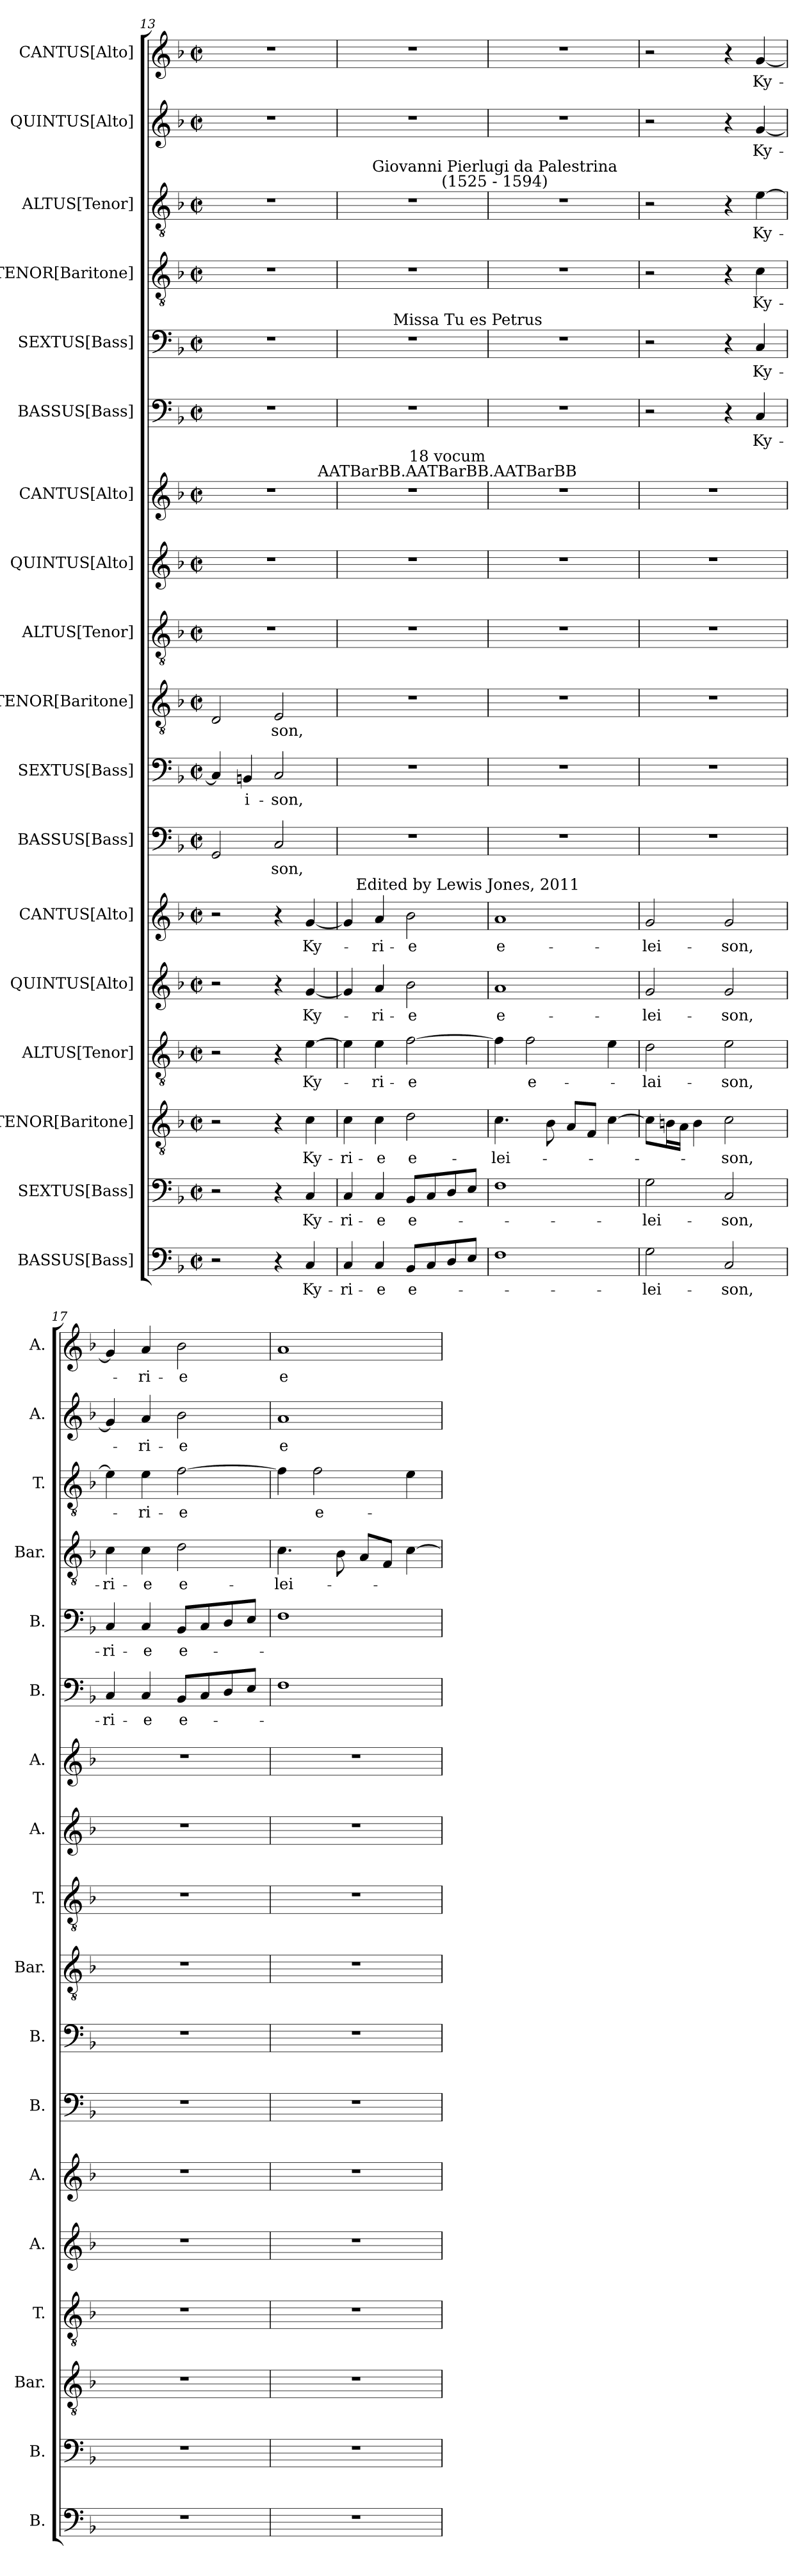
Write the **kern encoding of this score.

**kern	**text	**kern	**text	**kern	**text	**kern	**text	**kern	**text	**kern	**text	**kern	**text	**kern	**text	**kern	**text	**kern	**kern	**kern	**kern	**text	**kern	**text	**kern	**text	**kern	**text	**kern	**text	**kern	**text
*part18	*part18	*part17	*part17	*part16	*part16	*part15	*part15	*part14	*part14	*part13	*part13	*part12	*part12	*part11	*part11	*part10	*part10	*part9	*part8	*part7	*part6	*part6	*part5	*part5	*part4	*part4	*part3	*part3	*part2	*part2	*part1	*part1
*staff18	*staff18	*staff17	*staff17	*staff16	*staff16	*staff15	*staff15	*staff14	*staff14	*staff13	*staff13	*staff12	*staff12	*staff11	*staff11	*staff10	*staff10	*staff9	*staff8	*staff7	*staff6	*staff6	*staff5	*staff5	*staff4	*staff4	*staff3	*staff3	*staff2	*staff2	*staff1	*staff1
*I"BASSUS[Bass]	*	*I"SEXTUS[Bass]	*	*I"TENOR[Baritone]	*	*I"ALTUS[Tenor]	*	*I"QUINTUS[Alto]	*	*I"CANTUS[Alto]	*	*I"BASSUS[Bass]	*	*I"SEXTUS[Bass]	*	*I"TENOR[Baritone]	*	*I"ALTUS[Tenor]	*I"QUINTUS[Alto]	*I"CANTUS[Alto]	*I"BASSUS[Bass]	*	*I"SEXTUS[Bass]	*	*I"TENOR[Baritone]	*	*I"ALTUS[Tenor]	*	*I"QUINTUS[Alto]	*	*I"CANTUS[Alto]	*
*I'B.	*	*I'B.	*	*I'Bar.	*	*I'T.	*	*I'A.	*	*I'A.	*	*I'B.	*	*I'B.	*	*I'Bar.	*	*I'T.	*I'A.	*I'A.	*I'B.	*	*I'B.	*	*I'Bar.	*	*I'T.	*	*I'A.	*	*I'A.	*
*clefF4	*	*clefF4	*	*clefGv2	*	*clefGv2	*	*clefG2	*	*clefG2	*	*clefF4	*	*clefF4	*	*clefGv2	*	*clefGv2	*clefG2	*clefG2	*clefF4	*	*clefF4	*	*clefGv2	*	*clefGv2	*	*clefG2	*	*clefG2	*
*	*	*	*	*ITrd7c12	*	*ITrd7c12	*	*	*	*	*	*	*	*	*	*ITrd7c12	*	*ITrd7c12	*	*	*	*	*	*	*ITrd7c12	*	*ITrd7c12	*	*	*	*	*
*k[b-]	*	*k[b-]	*	*k[b-]	*	*k[b-]	*	*k[b-]	*	*k[b-]	*	*k[b-]	*	*k[b-]	*	*k[b-]	*	*k[b-]	*k[b-]	*k[b-]	*k[b-]	*	*k[b-]	*	*k[b-]	*	*k[b-]	*	*k[b-]	*	*k[b-]	*
*F:	*	*F:	*	*F:	*	*F:	*	*F:	*	*F:	*	*F:	*	*F:	*	*F:	*	*F:	*F:	*F:	*F:	*	*F:	*	*F:	*	*F:	*	*F:	*	*F:	*
*M2/2	*	*M2/2	*	*M2/2	*	*M2/2	*	*M2/2	*	*M2/2	*	*M2/2	*	*M2/2	*	*M2/2	*	*M2/2	*M2/2	*M2/2	*M2/2	*	*M2/2	*	*M2/2	*	*M2/2	*	*M2/2	*	*M2/2	*
*met(c|)	*	*met(c|)	*	*met(c|)	*	*met(c|)	*	*met(c|)	*	*met(c|)	*	*met(c|)	*	*met(c|)	*	*met(c|)	*	*met(c|)	*met(c|)	*met(c|)	*met(c|)	*	*met(c|)	*	*met(c|)	*	*met(c|)	*	*met(c|)	*	*met(c|)	*
=13	=13	=13	=13	=13	=13	=13	=13	=13	=13	=13	=13	=13	=13	=13	=13	=13	=13	=13	=13	=13	=13	=13	=13	=13	=13	=13	=13	=13	=13	=13	=13	=13
2r	.	2r	.	2r	.	2r	.	2r	.	2r	.	2GG/	.	4C/]	.	2DD/	.	1r	1r	1r	1r	.	1r	.	1r	.	1r	.	1r	.	1r	.
!	!	!	!	!	!	!	!	!	!	!	!	!	!	!	!LO:LY:b	!	!	!	!	!	!	!	!	!	!	!	!	!	!	!	!	!
.	.	.	.	.	.	.	.	.	.	.	.	.	.	4BBn/	-i-	.	.	.	.	.	.	.	.	.	.	.	.	.	.	.	.	.
!	!	!	!	!	!	!	!	!	!	!	!	!	!LO:LY:b	!	!LO:LY:b	!	!LO:LY:b	!	!	!	!	!	!	!	!	!	!	!	!	!	!	!
4r	.	4r	.	4r	.	4r	.	4r	.	4r	.	2C/	-son,	2C/	-son,	2EE/	-son,	.	.	.	.	.	.	.	.	.	.	.	.	.	.	.
!	!LO:LY:b	!	!LO:LY:b	!	!LO:LY:b	!	!LO:LY:b	!	!LO:LY:b	!	!LO:LY:b	!	!	!	!	!	!	!	!	!	!	!	!	!	!	!	!	!	!	!	!	!
4C/	Ky-	4C/	Ky-	4C\	Ky-	[>4E\	Ky-	[<4g/	Ky-	[<4g/	Ky-	.	.	.	.	.	.	.	.	.	.	.	.	.	.	.	.	.	.	.	.	.
=14	=14	=14	=14	=14	=14	=14	=14	=14	=14	=14	=14	=14	=14	=14	=14	=14	=14	=14	=14	=14	=14	=14	=14	=14	=14	=14	=14	=14	=14	=14	=14	=14
!	!LO:LY:b	!	!LO:LY:b	!	!LO:LY:b	!	!	!	!	!	!	!	!	!	!	!	!	!	!	!	!	!	!	!	!	!	!	!	!	!	!	!
*	*	*	*	*	*	*	*	*	*	*^	*	*	*	*	*	*	*	*	*	*^	*	*	*^	*	*	*	*	*	*	*	*	*
4C/	-ri-	4C/	-ri-	4C\	-ri-	4E\]	.	4g/]	.	4g/]	2..ryy	.	1r	.	1r	.	1r	.	1r	1r	1r	2.ryy	1r	.	1r	2..ryy	.	1r	.	1r	.	1r	.	1r	.
!	!LO:LY:b	!	!LO:LY:b	!	!LO:LY:b	!	!LO:LY:b	!	!LO:LY:b	!	!	!LO:LY:b	!	!	!	!	!	!	!	!	!	!	!	!	!	!	!	!	!	!	!	!	!	!	!
4C/	-e	4C/	-e	4C\	-e	4E\	-ri-	4a/	-ri-	4a/	.	-ri-	.	.	.	.	.	.	.	.	.	.	.	.	.	.	.	.	.	.	.	.	.	.	.
!	!LO:LY:b	!	!LO:LY:b	!	!LO:LY:b	!	!LO:LY:b	!	!LO:LY:b	!	!	!LO:LY:b	!	!	!	!	!	!	!	!	!	!	!	!	!	!	!	!	!	!	!	!	!	!	!
8BB-/L	e-	8BB-/L	e-	2D\	e-	[>2F\	-e	2b-\	-e	2b-\	.	-e	.	.	.	.	.	.	.	.	.	.	.	.	.	.	.	.	.	.	.	.	.	.	.
8C/	.	8C/	.	.	.	.	.	.	.	.	.	.	.	.	.	.	.	.	.	.	.	.	.	.	.	.	.	.	.	.	.	.	.	.	.
!	!	!	!	!	!	!	!	!	!	!	!	!	!	!	!	!	!	!	!	!	!	!LO:TX:a:cj:t=18 vocum\nAATBarBB.AATBarBB.AATBarBB	!	!	!	!	!	!	!	!	!	!	!	!	!
8D/	.	8D/	.	.	.	.	.	.	.	.	.	.	.	.	.	.	.	.	.	.	.	4ryy	.	.	.	.	.	.	.	.	.	.	.	.	.
!	!	!	!	!	!	!	!	!	!	!	!	!	!	!	!	!	!	!	!	!	!	!	!	!	!	!LO:TX:a:cj:t=Missa Tu es Petrus	!	!	!	!	!	!	!	!	!
!	!	!	!	!	!	!	!	!	!	!	!LO:TX:a:cj:t=Edited by Lewis Jones, 2011	!	!	!	!	!	!	!	!	!	!	!	!	!	!	!	!	!	!	!	!	!	!	!	!
8E/J	.	8E/J	.	.	.	.	.	.	.	.	8ryy	.	.	.	.	.	.	.	.	.	.	.	.	.	.	8ryy	.	.	.	.	.	.	.	.	.
=15	=15	=15	=15	=15	=15	=15	=15	=15	=15	=15	=15	=15	=15	=15	=15	=15	=15	=15	=15	=15	=15	=15	=15	=15	=15	=15	=15	=15	=15	=15	=15	=15	=15	=15	=15
!	!	!	!	!	!	!	!	!	!	!	!	!	!	!	!	!	!	!	!	!	!	!	!	!	!	!	!	!	!	!LO:TX:a:cj:t=Giovanni Pierlugi da Palestrina\n(1525 - 1594)	!	!	!	!	!
!	!	!	!	!	!LO:LY:b	!	!	!	!LO:LY:b	!	!	!LO:LY:b	!	!	!	!	!	!	!	!	!	!	!	!	!	!	!	!	!	!	!	!	!	!	!
*	*	*	*	*	*	*	*	*	*	*v	*v	*	*	*	*	*	*	*	*	*	*v	*v	*	*	*v	*v	*	*	*	*	*	*	*	*	*
1F	.	1F	.	4.C\	-lei-	4F\]	.	1a	e-	1a	e-	1r	.	1r	.	1r	.	1r	1r	1r	1r	.	1r	.	1r	.	1r	.	1r	.	1r	.
!	!	!	!	!	!	!	!LO:LY:b	!	!	!	!	!	!	!	!	!	!	!	!	!	!	!	!	!	!	!	!	!	!	!	!	!
.	.	.	.	.	.	2F\	e-	.	.	.	.	.	.	.	.	.	.	.	.	.	.	.	.	.	.	.	.	.	.	.	.	.
.	.	.	.	8BB-\	.	.	.	.	.	.	.	.	.	.	.	.	.	.	.	.	.	.	.	.	.	.	.	.	.	.	.	.
.	.	.	.	8AA/L	.	.	.	.	.	.	.	.	.	.	.	.	.	.	.	.	.	.	.	.	.	.	.	.	.	.	.	.
.	.	.	.	8FF/J	.	.	.	.	.	.	.	.	.	.	.	.	.	.	.	.	.	.	.	.	.	.	.	.	.	.	.	.
.	.	.	.	[>4C\	.	4E\	.	.	.	.	.	.	.	.	.	.	.	.	.	.	.	.	.	.	.	.	.	.	.	.	.	.
=16	=16	=16	=16	=16	=16	=16	=16	=16	=16	=16	=16	=16	=16	=16	=16	=16	=16	=16	=16	=16	=16	=16	=16	=16	=16	=16	=16	=16	=16	=16	=16	=16
!	!LO:LY:b	!	!LO:LY:b	!	!	!	!LO:LY:b	!	!LO:LY:b	!	!LO:LY:b	!	!	!	!	!	!	!	!	!	!	!	!	!	!	!	!	!	!	!	!	!
2G\	-lei-	2G\	-lei-	8C\L]	.	2D\	-lai-	2g/	-lei-	2g/	-lei-	1r	.	1r	.	1r	.	1r	1r	1r	2r	.	2r	.	2r	.	2r	.	2r	.	2r	.
.	.	.	.	16BBn\L	.	.	.	.	.	.	.	.	.	.	.	.	.	.	.	.	.	.	.	.	.	.	.	.	.	.	.	.
.	.	.	.	16AA\JJ	.	.	.	.	.	.	.	.	.	.	.	.	.	.	.	.	.	.	.	.	.	.	.	.	.	.	.	.
.	.	.	.	4BB\	.	.	.	.	.	.	.	.	.	.	.	.	.	.	.	.	.	.	.	.	.	.	.	.	.	.	.	.
!	!LO:LY:b	!	!LO:LY:b	!	!LO:LY:b	!	!LO:LY:b	!	!LO:LY:b	!	!LO:LY:b	!	!	!	!	!	!	!	!	!	!	!	!	!	!	!	!	!	!	!	!	!
2C/	-son,	2C/	-son,	2C\	-son,	2E\	-son,	2g/	-son,	2g/	-son,	.	.	.	.	.	.	.	.	.	4r	.	4r	.	4r	.	4r	.	4r	.	4r	.
!	!	!	!	!	!	!	!	!	!	!	!	!	!	!	!	!	!	!	!	!	!	!LO:LY:b	!	!LO:LY:b	!	!LO:LY:b	!	!LO:LY:b	!	!LO:LY:b	!	!LO:LY:b
.	.	.	.	.	.	.	.	.	.	.	.	.	.	.	.	.	.	.	.	.	4C/	Ky-	4C/	Ky-	4C\	Ky-	[>4E\	Ky-	[<4g/	Ky-	[<4g/	Ky-
=17	=17	=17	=17	=17	=17	=17	=17	=17	=17	=17	=17	=17	=17	=17	=17	=17	=17	=17	=17	=17	=17	=17	=17	=17	=17	=17	=17	=17	=17	=17	=17	=17
!	!	!	!	!	!	!	!	!	!	!	!	!	!	!	!	!	!	!	!	!	!	!LO:LY:b	!	!LO:LY:b	!	!LO:LY:b	!	!	!	!	!	!
1r	.	1r	.	1r	.	1r	.	1r	.	1r	.	1r	.	1r	.	1r	.	1r	1r	1r	4C/	-ri-	4C/	-ri-	4C\	-ri-	4E\]	.	4g/]	.	4g/]	.
!	!	!	!	!	!	!	!	!	!	!	!	!	!	!	!	!	!	!	!	!	!	!LO:LY:b	!	!LO:LY:b	!	!LO:LY:b	!	!LO:LY:b	!	!LO:LY:b	!	!LO:LY:b
.	.	.	.	.	.	.	.	.	.	.	.	.	.	.	.	.	.	.	.	.	4C/	-e	4C/	-e	4C\	-e	4E\	-ri-	4a/	-ri-	4a/	-ri-
!	!	!	!	!	!	!	!	!	!	!	!	!	!	!	!	!	!	!	!	!	!	!LO:LY:b	!	!LO:LY:b	!	!LO:LY:b	!	!LO:LY:b	!	!LO:LY:b	!	!LO:LY:b
.	.	.	.	.	.	.	.	.	.	.	.	.	.	.	.	.	.	.	.	.	8BB-/L	e-	8BB-/L	e-	2D\	e-	[>2F\	-e	2b-\	-e	2b-\	-e
.	.	.	.	.	.	.	.	.	.	.	.	.	.	.	.	.	.	.	.	.	8C/	.	8C/	.	.	.	.	.	.	.	.	.
.	.	.	.	.	.	.	.	.	.	.	.	.	.	.	.	.	.	.	.	.	8D/	.	8D/	.	.	.	.	.	.	.	.	.
.	.	.	.	.	.	.	.	.	.	.	.	.	.	.	.	.	.	.	.	.	8E/J	.	8E/J	.	.	.	.	.	.	.	.	.
!!LO:PB:g=z
=18	=18	=18	=18	=18	=18	=18	=18	=18	=18	=18	=18	=18	=18	=18	=18	=18	=18	=18	=18	=18	=18	=18	=18	=18	=18	=18	=18	=18	=18	=18	=18	=18
!	!	!	!	!	!	!	!	!	!	!	!	!	!	!	!	!	!	!	!	!	!	!	!	!	!	!LO:LY:b	!	!	!	!LO:LY:b	!	!LO:LY:b
1r	.	1r	.	1r	.	1r	.	1r	.	1r	.	1r	.	1r	.	1r	.	1r	1r	1r	1F	.	1F	.	4.C\	-lei-	4F\]	.	1a	e-	1a	e-
!	!	!	!	!	!	!	!	!	!	!	!	!	!	!	!	!	!	!	!	!	!	!	!	!	!	!	!	!LO:LY:b	!	!	!	!
.	.	.	.	.	.	.	.	.	.	.	.	.	.	.	.	.	.	.	.	.	.	.	.	.	.	.	2F\	e-	.	.	.	.
.	.	.	.	.	.	.	.	.	.	.	.	.	.	.	.	.	.	.	.	.	.	.	.	.	8BB-\	.	.	.	.	.	.	.
.	.	.	.	.	.	.	.	.	.	.	.	.	.	.	.	.	.	.	.	.	.	.	.	.	8AA/L	.	.	.	.	.	.	.
.	.	.	.	.	.	.	.	.	.	.	.	.	.	.	.	.	.	.	.	.	.	.	.	.	8FF/J	.	.	.	.	.	.	.
.	.	.	.	.	.	.	.	.	.	.	.	.	.	.	.	.	.	.	.	.	.	.	.	.	[>4C\	.	4E\	.	.	.	.	.
=	=	=	=	=	=	=	=	=	=	=	=	=	=	=	=	=	=	=	=	=	=	=	=	=	=	=	=	=	=	=	=	=
*-	*-	*-	*-	*-	*-	*-	*-	*-	*-	*-	*-	*-	*-	*-	*-	*-	*-	*-	*-	*-	*-	*-	*-	*-	*-	*-	*-	*-	*-	*-	*-	*-
